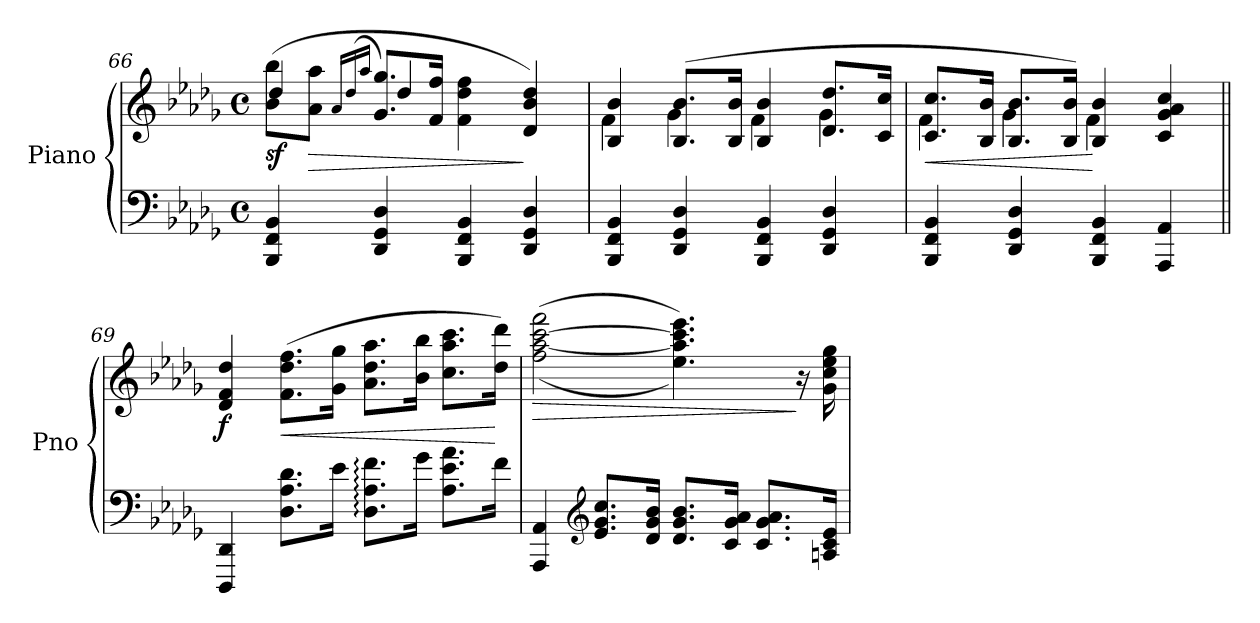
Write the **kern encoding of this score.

**kern	**kern	**dynam
*part1	*part1	*part1
*staff2	*staff1	*staff1/2
*I"Piano	*	*
*I'Pno	*	*
!!LO:LB:g=z
*clefF4	*clefG2	*
*k[b-e-a-d-g-]	*k[b-e-a-d-g-]	*
*M4/4	*M4/4	*
*met(c)	*met(c)	*
=66	=66	=66
*	*^	*
!	!	!	!LO:DY:b
4BBB-/ 4FF/ 4BB-/	(8b-\ 8bb-\L	4dd-/	sf
!	!	!	!LO:HP:b
.	8a-\ 8aa-\J	.	>
.	16qa-/LL	.	.
.	(16qdd-/	.	.
.	16qaa-/JJ	.	.
4DD-/ 4GG-/ 4D-/	8.g-/ 8.gg-/L)	4dd-/	.
.	16f/ 16ff/Jk	.	.
4BBB-/ 4FF/ 4BB-/	4f\ 4dd-\ 4ff\	2ryy	.
4DD-/ 4GG-/ 4D-/	4d-/ 4b-/ 4dd-/)	.	]
=67	=67	=67	=67
4BBB-/ 4FF/ 4BB-/	4B-/ 4b-/	4f\	.
4DD-/ 4GG-/ 4D-/	(8.B-/ 8.b-/L	4g-\	.
.	16B-/ 16b-/Jk	.	.
4BBB-/ 4FF/ 4BB-/	4B-/ 4b-/	4f\	.
4DD-/ 4GG-/ 4D-/	8.d-/ 8.dd-/L	4g-\	.
.	16c/ 16cc/Jk	.	.
=68	=68	=68	=68
!	!	!	!LO:HP:b
4BBB-/ 4FF/ 4BB-/	8.c/ 8.cc/L	4f\	<
.	16B-/ 16b-/Jk	.	.
4DD-/ 4GG-/ 4D-/	8.B-/ 8.b-/L	4g-\	.
.	16B-/ 16b-/Jk)	.	.
4BBB-/ 4FF/ 4BB-/	4B-/ 4b-/	4f\	[
4AAA-/ 4AA-/	4c/ 4g-/ 4a-/ 4cc/	4ryy	.
!!LO:LB:g=z
=69||	=69||	=69||	=69||
!	!	!	!LO:DY:b
*	*v	*v	*
4DDD-/ 4DD-/	4d-/ 4f/ 4dd-/	f
!	!	!LO:HP:b
8.D-\ 8.A-\ 8.d-\L	(8.f\ 8.dd-\ 8.ff\L	<
16e-\Jk	16g-\ 16gg-\Jk	.
8.D-\: 8.A-\: 8.f\:L	8.a-\ 8.dd-\ 8.aa-\L	.
16g-\Jk	16b-\ 16bb-\Jk	.
8.A-\ 8.e-\ 8.a-\L	8.cc\ 8.aa-\ 8.ccc\L	.
16f\Jk	16dd-\ 16ddd-\Jk)	[
!!LO:PB:g=z
=70	=70	=70
!	!	!LO:HP:b
4AAA-/ 4AA-/	(>(2ff\ [2aa-\ [2ccc\ 2fff\	>
*clefG2	*	*
8.e-/ 8.g-/ 8.cc/L	.	.
16d-/ 16g-/ 16b-/Jk	.	.
8.d-/ 8.g-/ 8.b-/L	4.ee-\ 4.aa-\] 4.ccc\] 4.eee-\))	.
16c/ 16g-/ 16a-/Jk	.	.
8.c/ 8.g-/ 8.a-/L	.	.
.	16r	]
16An/ 16c/ 16e-/Jk	16g-\ 16cc\ 16ee-\ 16gg-\	.
=	=	=
*-	*-	*-
